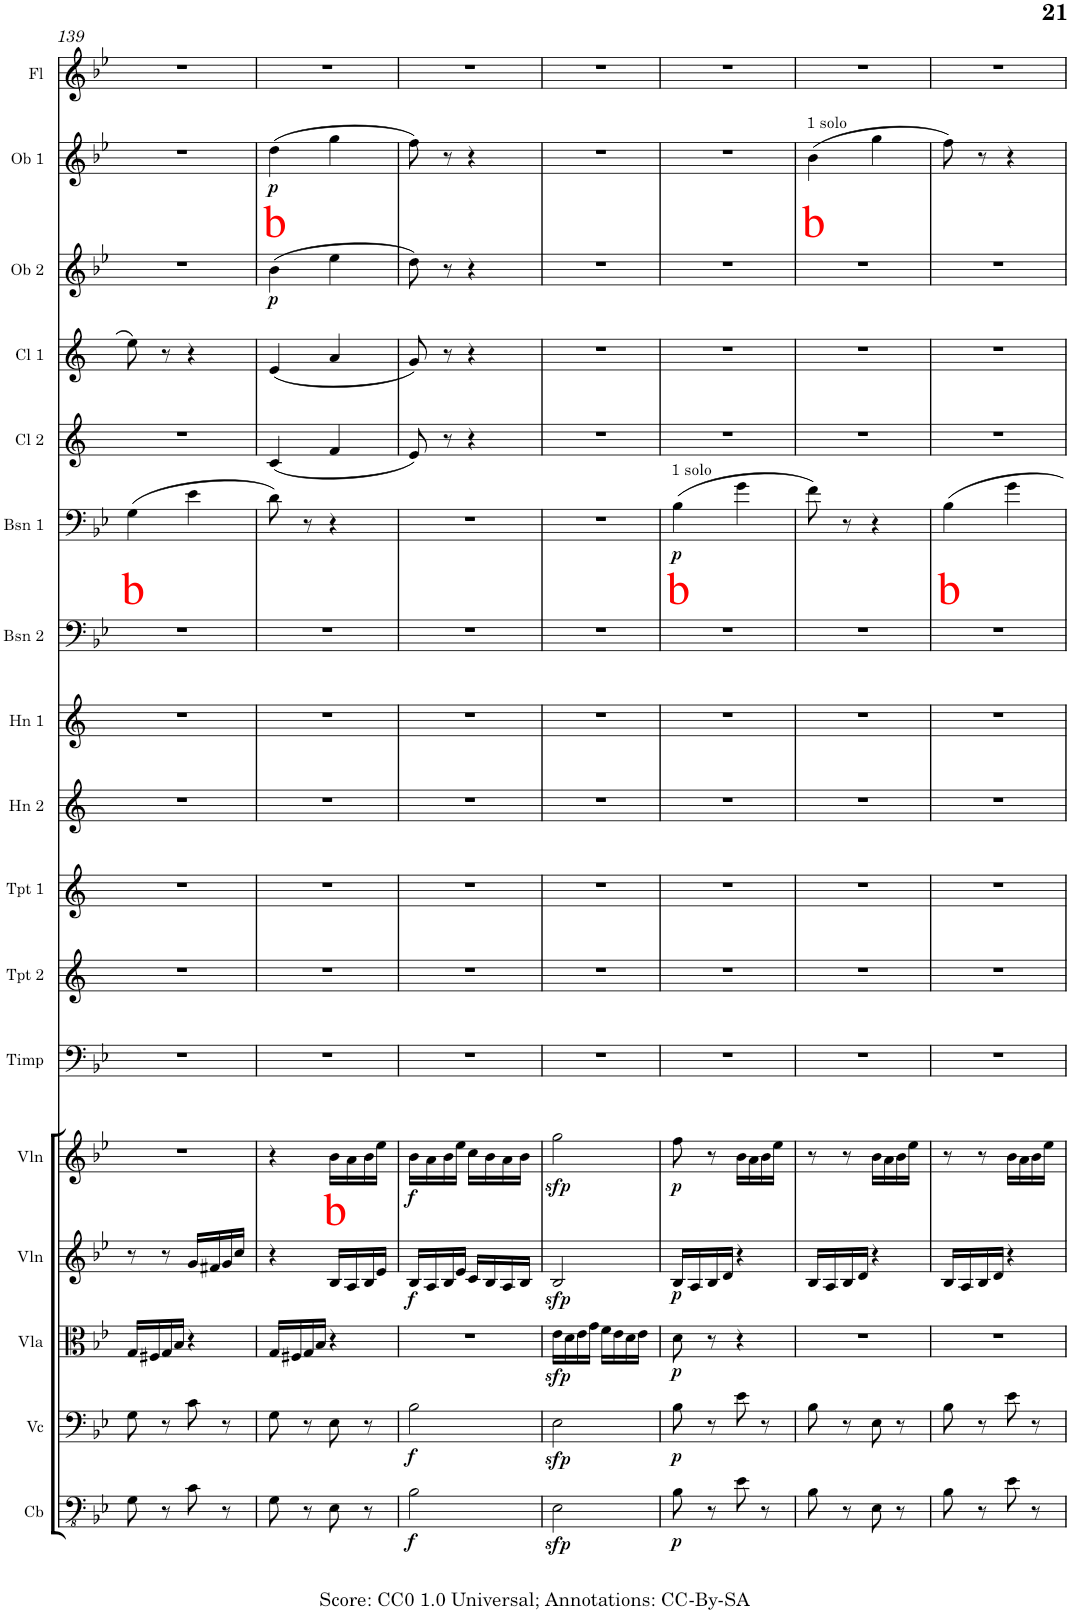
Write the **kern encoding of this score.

**kern	**dynam	**kern	**dynam	**kern	**dynam	**kern	**dynam	**kern	**text	**dynam	**kern	**kern	**kern	**kern	**kern	**kern	**kern	**text	**dynam	**kern	**kern	**kern	**dynam	**kern	**text	**dynam	**kern
*part17	*part17	*part16	*part16	*part15	*part15	*part14	*part14	*part13	*part13	*part13	*part12	*part11	*part10	*part9	*part8	*part7	*part6	*part6	*part6	*part5	*part4	*part3	*part3	*part2	*part2	*part2	*part1
*staff17	*staff17	*staff16	*staff16	*staff15	*staff15	*staff14	*staff14	*staff13	*staff13	*staff13	*staff12	*staff11	*staff10	*staff9	*staff8	*staff7	*staff6	*staff6	*staff6	*staff5	*staff4	*staff3	*staff3	*staff2	*staff2	*staff2	*staff1
*I"Contrabass	*	*I"Violoncello	*	*I"Viola	*	*I"Violin	*	*I"Violin	*	*	*I"Timpani	*I"Bb Trumpet 2	*I"Bb Trumpet 1	*I"Bb (basso) Horn 2	*I"Bb (basso) Horn 1	*I"Bassoon 2	*I"Bassoon 1	*	*	*I"Bb Clarinet 2	*I"Bb Clarinet 1	*I"Oboe 2	*	*I"Oboe 1	*	*	*I"Flute
*I'Cb	*	*I'Vc	*	*I'Vla	*	*I'Vln	*	*I'Vln	*	*	*I'Timp	*I'Tpt 2	*I'Tpt 1	*I'Hn 2	*I'Hn 1	*I'Bsn 2	*I'Bsn 1	*	*	*I'Cl 2	*I'Cl 1	*I'Ob 2	*	*I'Ob 1	*	*	*I'Fl
!!LO:PB:g=z
*clefFv4	*	*clefF4	*	*clefC3	*	*clefG2	*	*clefG2	*	*	*clefF4	*clefG2	*clefG2	*clefG2	*clefG2	*clefF4	*clefF4	*	*	*clefG2	*clefG2	*clefG2	*	*clefG2	*	*	*clefG2
*	*	*	*	*	*	*	*	*	*	*	*	*Trd1c2	*Trd1c2	*Trd8c14	*Trd8c14	*	*	*	*	*Trd1c2	*Trd1c2	*	*	*	*	*	*
*k[b-e-]	*	*k[b-e-]	*	*k[b-e-]	*	*k[b-e-]	*	*k[b-e-]	*	*	*k[b-e-]	*k[]	*k[]	*k[]	*k[]	*k[b-e-]	*k[b-e-]	*	*	*k[]	*k[]	*k[b-e-]	*	*k[b-e-]	*	*	*k[b-e-]
*M2/4	*	*M2/4	*	*M2/4	*	*M2/4	*	*M2/4	*	*	*M2/4	*M2/4	*M2/4	*M2/4	*M2/4	*M2/4	*M2/4	*	*	*M2/4	*M2/4	*M2/4	*	*M2/4	*	*	*M2/4
=139	=139	=139	=139	=139	=139	=139	=139	=139	=139	=139	=139	=139	=139	=139	=139	=139	=139	=139	=139	=139	=139	=139	=139	=139	=139	=139	=139
!	!	!	!	!	!	!	!	!	!	!	!	!	!	!	!	!	!	!LO:LY:b:color=#FF0000	!	!	!	!	!	!	!	!	!
8GG\	.	8G\	.	16G/LL	.	8r	.	2r	.	.	2r	2r	2r	2r	2r	2r	(4G\	b	.	2r	8ee\	2r	.	2r	.	.	2r
.	.	.	.	16F#X/	.	.	.	.	.	.	.	.	.	.	.	.	.	.	.	.	.	.	.	.	.	.	.
8r	.	8r	.	16G/	.	8r	.	.	.	.	.	.	.	.	.	.	.	.	.	.	8r	.	.	.	.	.	.
.	.	.	.	16B-/JJ	.	.	.	.	.	.	.	.	.	.	.	.	.	.	.	.	.	.	.	.	.	.	.
8C\	.	8c\	.	4r	.	16g/LL	.	.	.	.	.	.	.	.	.	.	4e-\	.	.	.	4r	.	.	.	.	.	.
.	.	.	.	.	.	16f#X/	.	.	.	.	.	.	.	.	.	.	.	.	.	.	.	.	.	.	.	.	.
8r	.	8r	.	.	.	16g/	.	.	.	.	.	.	.	.	.	.	.	.	.	.	.	.	.	.	.	.	.
.	.	.	.	.	.	16cc/JJ	.	.	.	.	.	.	.	.	.	.	.	.	.	.	.	.	.	.	.	.	.
=140	=140	=140	=140	=140	=140	=140	=140	=140	=140	=140	=140	=140	=140	=140	=140	=140	=140	=140	=140	=140	=140	=140	=140	=140	=140	=140	=140
!	!	!	!	!	!	!	!	!	!	!	!	!	!	!	!	!	!	!	!	!	!	!	!LO:DY:b	!	!LO:LY:b:color=#FF0000	!LO:DY:b	!
8GG\	.	8G\	.	16G/LL	.	4r	.	4r	.	.	2r	2r	2r	2r	2r	2r	8d\)	.	.	(4c/	(4e/	(4b-\	p	(4dd\	b	p	2r
.	.	.	.	16F#X/	.	.	.	.	.	.	.	.	.	.	.	.	.	.	.	.	.	.	.	.	.	.	.
8r	.	8r	.	16G/	.	.	.	.	.	.	.	.	.	.	.	.	8r	.	.	.	.	.	.	.	.	.	.
.	.	.	.	16B-/JJ	.	.	.	.	.	.	.	.	.	.	.	.	.	.	.	.	.	.	.	.	.	.	.
!	!	!	!	!	!	!	!	!	!LO:LY:b:color=#FF0000	!	!	!	!	!	!	!	!	!	!	!	!	!	!	!	!	!	!
8EE-\	.	8E-\	.	4r	.	16B-/LL	.	16b-\LL	b	.	.	.	.	.	.	.	4r	.	.	4f/	4a/	4ee-\	.	4gg\	.	.	.
.	.	.	.	.	.	16A/	.	16a\	.	.	.	.	.	.	.	.	.	.	.	.	.	.	.	.	.	.	.
8r	.	8r	.	.	.	16B-/	.	16b-\	.	.	.	.	.	.	.	.	.	.	.	.	.	.	.	.	.	.	.
.	.	.	.	.	.	16e-/JJ	.	16ee-\JJ	.	.	.	.	.	.	.	.	.	.	.	.	.	.	.	.	.	.	.
=141	=141	=141	=141	=141	=141	=141	=141	=141	=141	=141	=141	=141	=141	=141	=141	=141	=141	=141	=141	=141	=141	=141	=141	=141	=141	=141	=141
!	!LO:DY:b	!	!LO:DY:b	!	!	!	!LO:DY:b	!	!	!LO:DY:b	!	!	!	!	!	!	!	!	!	!	!	!	!	!	!	!	!
2BB-\	f	2B-\	f	2r	.	16B-/LL	f	16b-\LL	.	f	2r	2r	2r	2r	2r	2r	2r	.	.	8e/)	8g/)	8dd\)	.	8ff\)	.	.	2r
.	.	.	.	.	.	16A/	.	16a\	.	.	.	.	.	.	.	.	.	.	.	.	.	.	.	.	.	.	.
.	.	.	.	.	.	16B-/	.	16b-\	.	.	.	.	.	.	.	.	.	.	.	8r	8r	8r	.	8r	.	.	.
.	.	.	.	.	.	16e-/JJ	.	16ee-\JJ	.	.	.	.	.	.	.	.	.	.	.	.	.	.	.	.	.	.	.
.	.	.	.	.	.	16c/LL	.	16cc\LL	.	.	.	.	.	.	.	.	.	.	.	4r	4r	4r	.	4r	.	.	.
.	.	.	.	.	.	16B-/	.	16b-\	.	.	.	.	.	.	.	.	.	.	.	.	.	.	.	.	.	.	.
.	.	.	.	.	.	16A/	.	16a\	.	.	.	.	.	.	.	.	.	.	.	.	.	.	.	.	.	.	.
.	.	.	.	.	.	16B-/JJ	.	16b-\JJ	.	.	.	.	.	.	.	.	.	.	.	.	.	.	.	.	.	.	.
=142	=142	=142	=142	=142	=142	=142	=142	=142	=142	=142	=142	=142	=142	=142	=142	=142	=142	=142	=142	=142	=142	=142	=142	=142	=142	=142	=142
!	!LO:DY:b	!	!LO:DY:b	!	!LO:DY:b	!	!LO:DY:b	!	!	!LO:DY:b	!	!	!	!	!	!	!	!	!	!	!	!	!	!	!	!	!
2EE-\	sfp	2E-\	sfp	16e-\LL	sfp	2B-/	sfp	2gg\	.	sfp	2r	2r	2r	2r	2r	2r	2r	.	.	2r	2r	2r	.	2r	.	.	2r
.	.	.	.	16d\	.	.	.	.	.	.	.	.	.	.	.	.	.	.	.	.	.	.	.	.	.	.	.
.	.	.	.	16e-\	.	.	.	.	.	.	.	.	.	.	.	.	.	.	.	.	.	.	.	.	.	.	.
.	.	.	.	16g\JJ	.	.	.	.	.	.	.	.	.	.	.	.	.	.	.	.	.	.	.	.	.	.	.
.	.	.	.	16f\LL	.	.	.	.	.	.	.	.	.	.	.	.	.	.	.	.	.	.	.	.	.	.	.
.	.	.	.	16e-\	.	.	.	.	.	.	.	.	.	.	.	.	.	.	.	.	.	.	.	.	.	.	.
.	.	.	.	16d\	.	.	.	.	.	.	.	.	.	.	.	.	.	.	.	.	.	.	.	.	.	.	.
.	.	.	.	16e-\JJ	.	.	.	.	.	.	.	.	.	.	.	.	.	.	.	.	.	.	.	.	.	.	.
=143	=143	=143	=143	=143	=143	=143	=143	=143	=143	=143	=143	=143	=143	=143	=143	=143	=143	=143	=143	=143	=143	=143	=143	=143	=143	=143	=143
!	!	!	!	!	!	!	!	!	!	!	!	!	!	!	!	!	!LO:TX:a:t=1 solo	!	!	!	!	!	!	!	!	!	!
!	!LO:DY:b	!	!LO:DY:b	!	!LO:DY:b	!	!LO:DY:b	!	!	!LO:DY:b	!	!	!	!	!	!	!	!LO:LY:b:color=#FF0000	!LO:DY:b	!	!	!	!	!	!	!	!
8BB-\	p	8B-\	p	8d\	p	16B-/LL	p	8ff\	.	p	2r	2r	2r	2r	2r	2r	(4B-\	b	p	2r	2r	2r	.	2r	.	.	2r
.	.	.	.	.	.	16A/	.	.	.	.	.	.	.	.	.	.	.	.	.	.	.	.	.	.	.	.	.
8r	.	8r	.	8r	.	16B-/	.	8r	.	.	.	.	.	.	.	.	.	.	.	.	.	.	.	.	.	.	.
.	.	.	.	.	.	16d/JJ	.	.	.	.	.	.	.	.	.	.	.	.	.	.	.	.	.	.	.	.	.
8E-\	.	8e-\	.	4r	.	4r	.	16b-\LL	.	.	.	.	.	.	.	.	4g\	.	.	.	.	.	.	.	.	.	.
.	.	.	.	.	.	.	.	16a\	.	.	.	.	.	.	.	.	.	.	.	.	.	.	.	.	.	.	.
8r	.	8r	.	.	.	.	.	16b-\	.	.	.	.	.	.	.	.	.	.	.	.	.	.	.	.	.	.	.
.	.	.	.	.	.	.	.	16ee-\JJ	.	.	.	.	.	.	.	.	.	.	.	.	.	.	.	.	.	.	.
=144	=144	=144	=144	=144	=144	=144	=144	=144	=144	=144	=144	=144	=144	=144	=144	=144	=144	=144	=144	=144	=144	=144	=144	=144	=144	=144	=144
!	!	!	!	!	!	!	!	!	!	!	!	!	!	!	!	!	!	!	!	!	!	!	!	!LO:TX:a:t=1 solo	!	!	!
!	!	!	!	!	!	!	!	!	!	!	!	!	!	!	!	!	!	!	!	!	!	!	!	!	!LO:LY:b:color=#FF0000	!	!
8BB-\	.	8B-\	.	2r	.	16B-/LL	.	8r	.	.	2r	2r	2r	2r	2r	2r	8f\)	.	.	2r	2r	2r	.	(4b-\	b	.	2r
.	.	.	.	.	.	16A/	.	.	.	.	.	.	.	.	.	.	.	.	.	.	.	.	.	.	.	.	.
8r	.	8r	.	.	.	16B-/	.	8r	.	.	.	.	.	.	.	.	8r	.	.	.	.	.	.	.	.	.	.
.	.	.	.	.	.	16d/JJ	.	.	.	.	.	.	.	.	.	.	.	.	.	.	.	.	.	.	.	.	.
8EE-\	.	8E-\	.	.	.	4r	.	16b-\LL	.	.	.	.	.	.	.	.	4r	.	.	.	.	.	.	4gg\	.	.	.
.	.	.	.	.	.	.	.	16a\	.	.	.	.	.	.	.	.	.	.	.	.	.	.	.	.	.	.	.
8r	.	8r	.	.	.	.	.	16b-\	.	.	.	.	.	.	.	.	.	.	.	.	.	.	.	.	.	.	.
.	.	.	.	.	.	.	.	16ee-\JJ	.	.	.	.	.	.	.	.	.	.	.	.	.	.	.	.	.	.	.
=145	=145	=145	=145	=145	=145	=145	=145	=145	=145	=145	=145	=145	=145	=145	=145	=145	=145	=145	=145	=145	=145	=145	=145	=145	=145	=145	=145
!	!	!	!	!	!	!	!	!	!	!	!	!	!	!	!	!	!	!LO:LY:b:color=#FF0000	!	!	!	!	!	!	!	!	!
8BB-\	.	8B-\	.	2r	.	16B-/LL	.	8r	.	.	2r	2r	2r	2r	2r	2r	4B-\	b	.	2r	2r	2r	.	8ff\)	.	.	2r
.	.	.	.	.	.	16A/	.	.	.	.	.	.	.	.	.	.	.	.	.	.	.	.	.	.	.	.	.
8r	.	8r	.	.	.	16B-/	.	8r	.	.	.	.	.	.	.	.	.	.	.	.	.	.	.	8r	.	.	.
.	.	.	.	.	.	16d/JJ	.	.	.	.	.	.	.	.	.	.	.	.	.	.	.	.	.	.	.	.	.
8E-\	.	8e-\	.	.	.	4r	.	16b-\LL	.	.	.	.	.	.	.	.	4g\	.	.	.	.	.	.	4r	.	.	.
.	.	.	.	.	.	.	.	16a\	.	.	.	.	.	.	.	.	.	.	.	.	.	.	.	.	.	.	.
8r	.	8r	.	.	.	.	.	16b-\	.	.	.	.	.	.	.	.	.	.	.	.	.	.	.	.	.	.	.
.	.	.	.	.	.	.	.	16ee-\JJ	.	.	.	.	.	.	.	.	.	.	.	.	.	.	.	.	.	.	.
=	=	=	=	=	=	=	=	=	=	=	=	=	=	=	=	=	=	=	=	=	=	=	=	=	=	=	=
*-	*-	*-	*-	*-	*-	*-	*-	*-	*-	*-	*-	*-	*-	*-	*-	*-	*-	*-	*-	*-	*-	*-	*-	*-	*-	*-	*-
